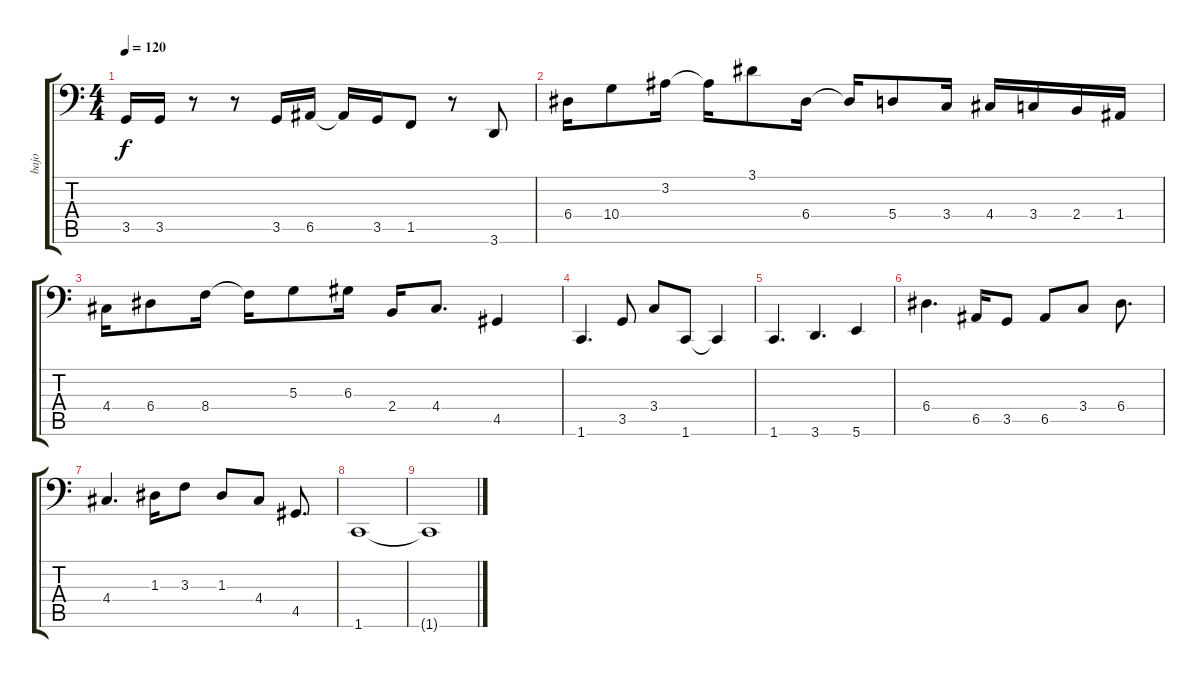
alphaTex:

\track ("bajo" "bajo") {instrument electricbassfinger}
\staff {score tabs}
\tuning (C3 G2 D2 A1 E1 B0) {hide}
\ts (4 4)
\tempo 120
\clef f4
\ks c
3.5.16{dy f} 3.5.16 r.8 r.8 3.5.16 6.5.16 6.5{t}.16 3.5.16 1.5.8 r.8 3.6.8 |
6.4.16 10.4.8 3.2.16 3.2{t}.16 3.1.8 6.4.16 6.4{t}.16 5.4.8 3.4.16 4.4.16 3.4.16 2.4.16 1.4.16 |
4.4.16 6.4.8 8.4.16 8.4{t}.16 5.3.8 6.3.16 2.4.16 4.4.8{d} 4.5.4 |
1.6.4{d} 3.5.8 3.4.8 1.6.8 1.6{t}.4 |
1.6.4{d} 3.6.4{d} 5.6.4 |
6.4.4{d} 6.5.16 3.5.8 6.5.8 3.4.8 6.4.8{d} |
4.4.4{d} 1.3.16 3.3.8 1.3.8 4.4.8 4.5.8{d} |
1.6.1 |
1.6{t}.1
